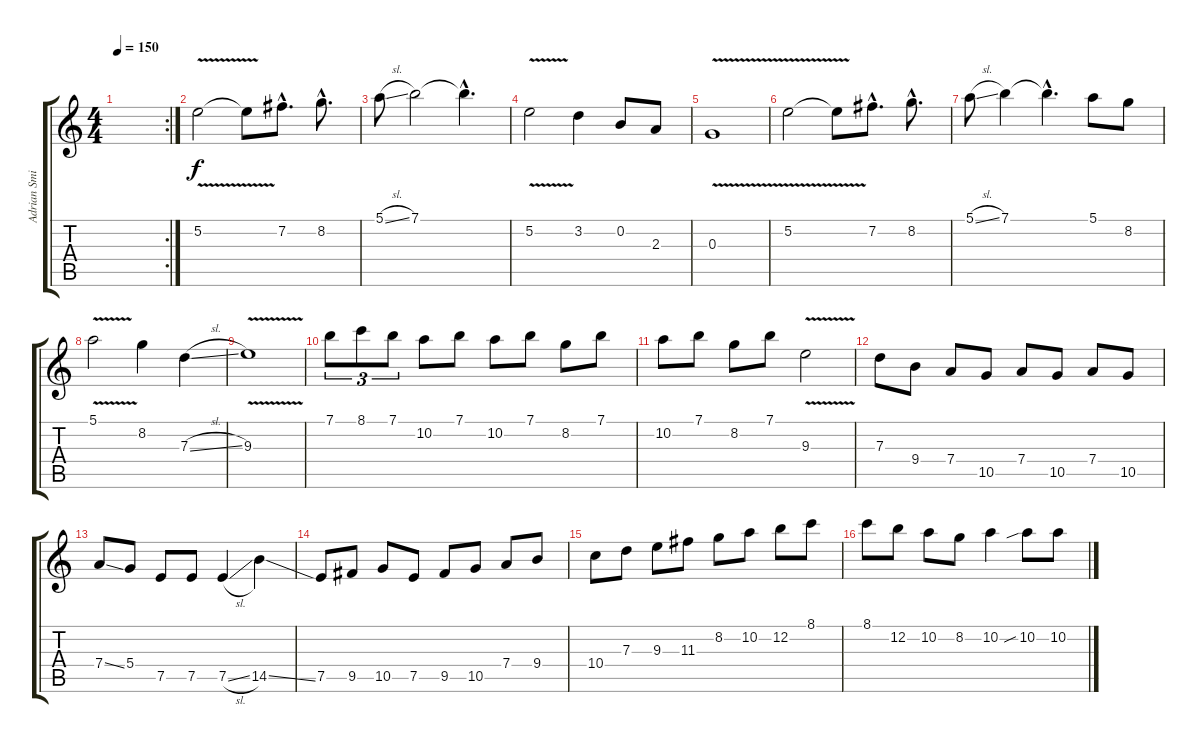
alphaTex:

\track ("Adrian Smith" "Adrian Smi") {instrument distortionguitar}
\staff {score tabs}
\tuning (E4 B3 G3 D3 A2 E2) {hide}
\rc 2
\ts (4 4)
\tempo 150
\clef g2
\ks c
|
5.2{v}.2 5.2{t}.8 7.2{hac}.8{d} 8.2{hac}.8{d} |
5.1{sl}.8 7.1.2 7.1{hac t}.4{d} |
5.2{v}.2 3.2.4 0.2.8 2.3.8 |
0.3{v}.1 |
5.2{v}.2 5.2{t}.8 7.2{hac}.8{d} 8.2{hac}.8{d} |
5.1{sl}.8 7.1.4 7.1{hac t}.4{d} 5.1.8 8.2.8 |
5.1{v}.2 8.2.4 7.3{sl}.4 |
9.3{v}.1 |
7.1.8{tu (3 2)} 8.1.8{tu (3 2)} 7.1.8{tu (3 2)} 10.2.8 7.1.8 10.2.8 7.1.8 8.2.8 7.1.8 |
10.2.8 7.1.8 8.2.8 7.1.8 9.3{v}.2 |
7.3.8 9.4.8 7.4.8 10.5.8 7.4.8 10.5.8 7.4.8 10.5.8 |
7.4{ss}.8 5.4.8 7.5.8 7.5.8 7.5{sl}.4 14.5{ss}.4 |
7.5.8 9.5.8 10.5.8 7.5.8 9.5.8 10.5.8 7.4.8 9.4.8 |
10.4.8 7.3.8 9.3.8 11.3.8 8.2.8 10.2.8 12.2.8 8.1.8 |
8.1.8 12.2.8 10.2.8 8.2.8 10.2.4 10.2{sib}.8 10.2.8
